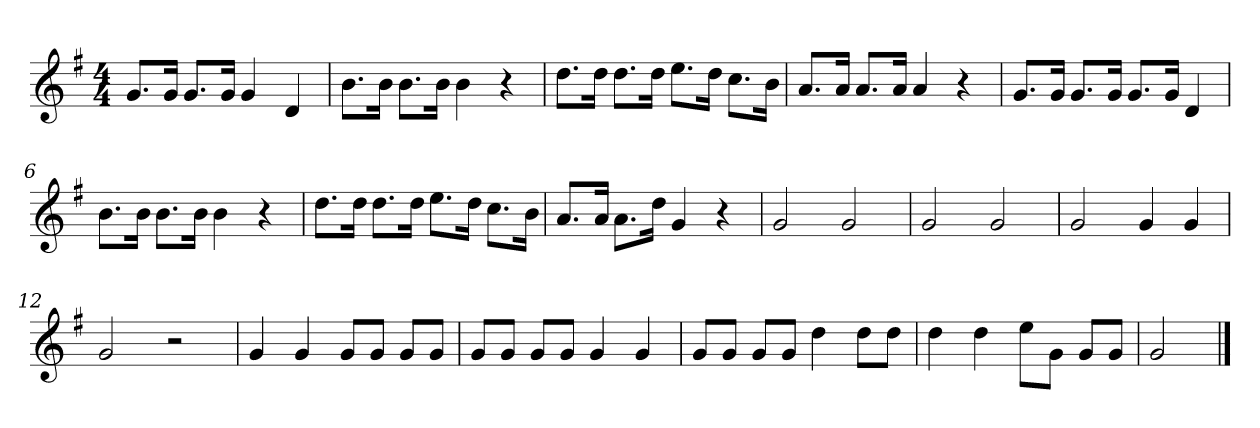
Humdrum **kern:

**kern
*part1
*staff1
*k[f#]
*M4/4
*MM120
=1
8.gL
16gJk
8.gL
16gJk
4g
4d
=2
8.bL
16bJk
8.bL
16bJk
4b
4r
=3
8.ddL
16ddJk
8.ddL
16ddJk
8.eeL
16ddJk
8.ccL
16bJk
=4
8.aL
16aJk
8.aL
16aJk
4a
4r
=5
8.gL
16gJk
8.gL
16gJk
8.gL
16gJk
4d
=6
8.bL
16bJk
8.bL
16bJk
4b
4r
=7
8.ddL
16ddJk
8.ddL
16ddJk
8.eeL
16ddJk
8.ccL
16bJk
=8
8.aL
16aJk
8.aL
16ddJk
4g
4r
=9
2g
2g
=10
2g
2g
=11
2g
4g
4g
=12
2g
2r
=13
4g
4g
8gL
8gJ
8gL
8gJ
=14
8gL
8gJ
8gL
8gJ
4g
4g
=15
8gL
8gJ
8gL
8gJ
4dd
8ddL
8ddJ
=16
4dd
4dd
8eeL
8gJ
8gL
8gJ
=17
2g
==
*-
